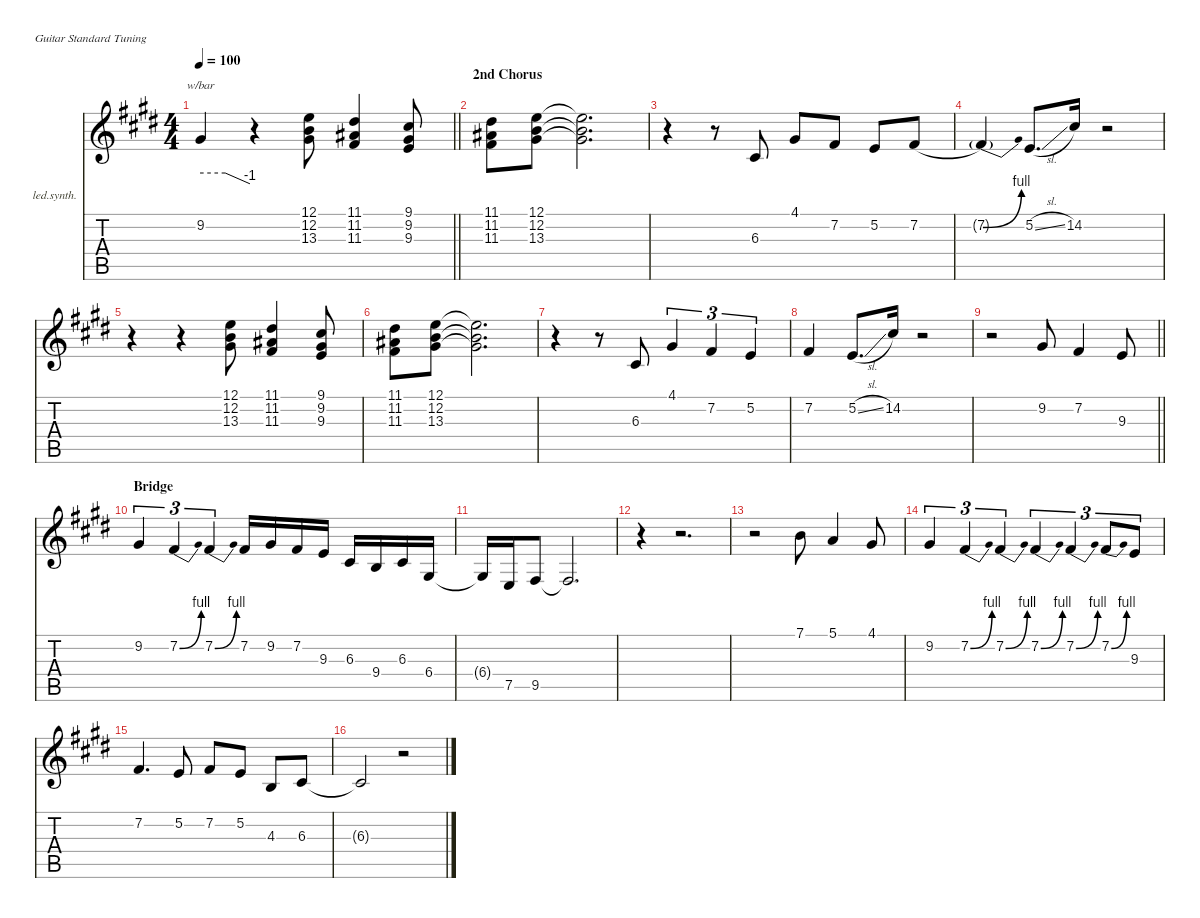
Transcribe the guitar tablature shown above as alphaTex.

\defaultSystemsLayout 4
\hideDynamics
\bracketExtendMode nobrackets
\firstSystemTrackNameOrientation horizontal
\otherSystemsTrackNameOrientation horizontal
\track ("Vocals" "led.synth.") {instrument lead6voice}
\staff {score tabs}
\tuning (E4 B3 G3 D3 A2 E2)
\ts (4 4)
\tempo 100
\clef g2
\barLineRight lightlight
\ks c#minor
9.2{acc #}.4{tbe (custom default 0 0 30 0 30 0 60 -4) dy f} r.4 (12.1{acc forcenatural} 12.2{acc forcenatural} 13.3{acc #}).8 (11.1{acc #} 11.2{acc #} 11.3{acc #}).4 (9.1{acc #} 9.2{acc #} 9.3{acc forcenatural}).8 |
\section ("" "2nd Chorus")
(11.1{acc #} 11.2{acc #} 11.3{acc #}).8 (12.1{acc forcenatural} 12.2{acc forcenatural} 13.3{acc #}).8 (12.1{t acc forcenatural} 12.2{t acc forcenatural} 13.3{t acc #}).2{d} |
r.4 r.8 6.3{acc #}.8 4.1{acc #}.8 7.2{acc #}.8 5.2{acc forcenatural}.8 7.2{be (hold 0 0 60 0) acc #}.8 |
7.2{be (bend 0 0 60 4) t acc #}.4 5.2{sl acc forcenatural}.8{d} 14.2{acc #}.16 r.2 |
r.4 r.4 (12.1{acc forcenatural} 12.2{acc forcenatural} 13.3{acc #}).8 (11.1{acc #} 11.2{acc #} 11.3{acc #}).4 (9.1{acc #} 9.2{acc #} 9.3{acc forcenatural}).8 |
(11.1{acc #} 11.2{acc #} 11.3{acc #}).8 (12.1{acc forcenatural} 12.2{acc forcenatural} 13.3{acc #}).8 (12.1{t acc forcenatural} 12.2{t acc forcenatural} 13.3{t acc #}).2{d} |
r.4 r.8 6.3{acc #}.8 4.1{acc #}.4{tu (3 2)} 7.2{acc #}.4{tu (3 2)} 5.2{acc forcenatural}.4{tu (3 2)} |
7.2{acc #}.4 5.2{sl acc forcenatural}.8{d} 14.2{acc #}.16 r.2 |
\barLineRight lightlight
r.2 9.2{acc #}.8 7.2{acc #}.4 9.3{acc forcenatural}.8 |
\section ("" "Bridge")
9.2{acc #}.4{tu (3 2)} 7.2{be (bend 0 0 30 4) acc #}.4{tu (3 2)} 7.2{be (bend 0 0 30 4) acc #}.4{tu (3 2)} 7.2{acc #}.16 9.2{acc #}.16 7.2{acc #}.16 9.3{acc forcenatural}.16 6.3{acc #}.16 9.4{acc forcenatural}.16 6.3{acc #}.16 6.4{acc #}.16 |
6.4{t acc #}.16 7.5{acc forcenatural}.16 9.5{acc #}.8 9.5{t acc #}.2{d} |
r.4 r.2{d} |
r.2 7.1{acc forcenatural}.8 5.1{acc forcenatural}.4 4.1{acc #}.8 |
9.2{acc #}.4{tu (3 2)} 7.2{be (bend 0 0 30 4) acc #}.4{tu (3 2)} 7.2{be (bend 0 0 30 4) acc #}.4{tu (3 2)} 7.2{be (bend 0 0 30 4) acc #}.4{tu (3 2)} 7.2{be (bend 0 0 30 4) acc #}.4{tu (3 2)} 7.2{be (bend 0 0 30 4) acc #}.8{tu (3 2)} 9.3{acc forcenatural}.8{tu (3 2)} |
7.2{acc #}.4{d} 5.2{acc forcenatural}.8 7.2{acc #}.8 5.2{acc forcenatural}.8 4.3{acc forcenatural}.8 6.3{acc #}.8 |
6.3{t acc #}.2 r.2
